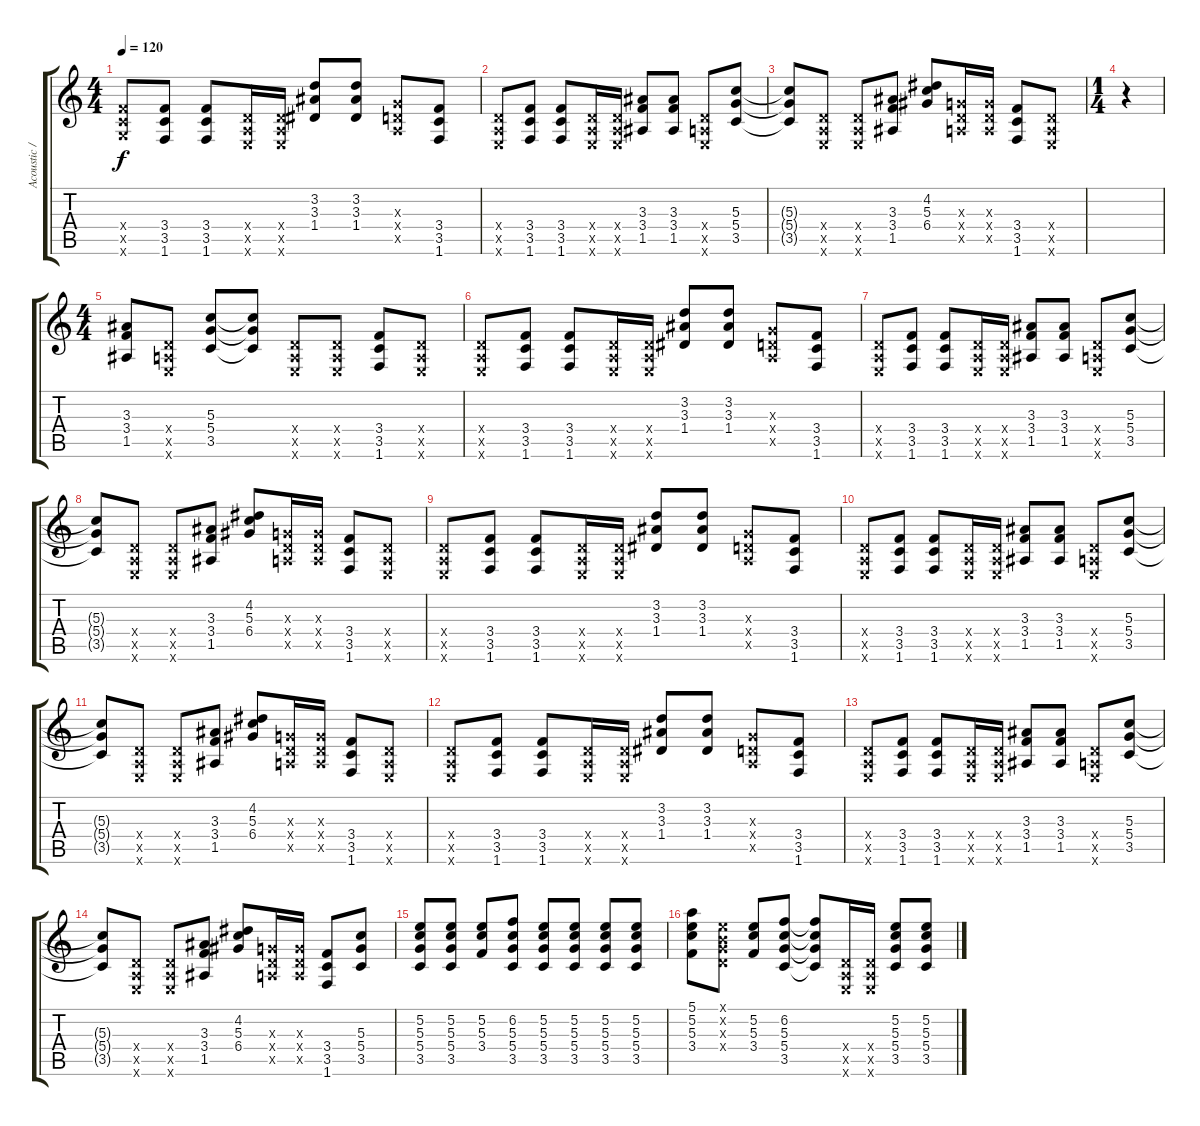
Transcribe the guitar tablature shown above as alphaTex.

\track ("Acoustic / Electric Guitar" "Acoustic /") {instrument acousticguitarsteel}
\staff {score tabs}
\tuning (E4 B3 G3 D3 A2 E2) {hide}
\ts (4 4)
\tempo 120
\clef g2
\ks c
(3.4{x} 3.5{x} 3.6{x}).8{dy f instrument electricguitarclean} (3.4 3.5 1.6).8 (3.4 3.5 1.6).8 (0.4{x} 0.5{x} 0.6{x}).16 (0.4{x} 0.5{x} 0.6{x}).16 (3.2 3.3 1.4).8 (3.2 3.3 1.4).8 (0.3{x} 0.4{x} 0.5{x}).8 (3.4 3.5 1.6).8 |
(0.4{x} 0.5{x} 0.6{x}).8 (3.4 3.5 1.6).8 (3.4 3.5 1.6).8 (0.4{x} 0.5{x} 0.6{x}).16 (0.4{x} 0.5{x} 0.6{x}).16 (3.3 3.4 1.5).8 (3.3 3.4 1.5).8 (0.4{x} 0.5{x} 0.6{x}).8 (5.3 5.4 3.5).8 |
(5.3{t} 5.4{t} 3.5{t}).8 (0.4{x} 0.5{x} 0.6{x}).8 (0.4{x} 0.5{x} 0.6{x}).8 (3.3 3.4 1.5).8 (4.2 5.3 6.4).8 (0.3{x} 0.4{x} 0.5{x}).16 (0.3{x} 0.4{x} 0.5{x}).16 (3.4 3.5 1.6).8 (0.4{x} 0.5{x} 0.6{x}).8 |
\ts (1 4)
r.4 |
\ts (4 4)
(3.3 3.4 1.5).8{instrument acousticguitarsteel} (0.4{x} 0.5{x} 0.6{x}).8 (5.3 5.4 3.5).8 (5.3{t} 5.4{t} 3.5{t}).8 (0.4{x} 0.5{x} 0.6{x}).8 (0.4{x} 0.5{x} 0.6{x}).8 (3.4 3.5 1.6).8 (0.4{x} 0.5{x} 0.6{x}).8 |
(0.4{x} 0.5{x} 0.6{x}).8 (3.4 3.5 1.6).8 (3.4 3.5 1.6).8 (0.4{x} 0.5{x} 0.6{x}).16 (0.4{x} 0.5{x} 0.6{x}).16 (3.2 3.3 1.4).8 (3.2 3.3 1.4).8 (0.3{x} 0.4{x} 0.5{x}).8 (3.4 3.5 1.6).8 |
(0.4{x} 0.5{x} 0.6{x}).8 (3.4 3.5 1.6).8 (3.4 3.5 1.6).8 (0.4{x} 0.5{x} 0.6{x}).16 (0.4{x} 0.5{x} 0.6{x}).16 (3.3 3.4 1.5).8 (3.3 3.4 1.5).8 (0.4{x} 0.5{x} 0.6{x}).8 (5.3 5.4 3.5).8 |
(5.3{t} 5.4{t} 3.5{t}).8 (0.4{x} 0.5{x} 0.6{x}).8 (0.4{x} 0.5{x} 0.6{x}).8 (3.3 3.4 1.5).8 (4.2 5.3 6.4).8 (0.3{x} 0.4{x} 0.5{x}).16 (0.3{x} 0.4{x} 0.5{x}).16 (3.4 3.5 1.6).8 (0.4{x} 0.5{x} 0.6{x}).8 |
(0.4{x} 0.5{x} 0.6{x}).8 (3.4 3.5 1.6).8 (3.4 3.5 1.6).8 (0.4{x} 0.5{x} 0.6{x}).16 (0.4{x} 0.5{x} 0.6{x}).16 (3.2 3.3 1.4).8 (3.2 3.3 1.4).8 (0.3{x} 0.4{x} 0.5{x}).8 (3.4 3.5 1.6).8 |
(0.4{x} 0.5{x} 0.6{x}).8 (3.4 3.5 1.6).8 (3.4 3.5 1.6).8 (0.4{x} 0.5{x} 0.6{x}).16 (0.4{x} 0.5{x} 0.6{x}).16 (3.3 3.4 1.5).8 (3.3 3.4 1.5).8 (0.4{x} 0.5{x} 0.6{x}).8 (5.3 5.4 3.5).8 |
(5.3{t} 5.4{t} 3.5{t}).8 (0.4{x} 0.5{x} 0.6{x}).8 (0.4{x} 0.5{x} 0.6{x}).8 (3.3 3.4 1.5).8 (4.2 5.3 6.4).8 (0.3{x} 0.4{x} 0.5{x}).16 (0.3{x} 0.4{x} 0.5{x}).16 (3.4 3.5 1.6).8 (0.4{x} 0.5{x} 0.6{x}).8 |
(0.4{x} 0.5{x} 0.6{x}).8 (3.4 3.5 1.6).8 (3.4 3.5 1.6).8 (0.4{x} 0.5{x} 0.6{x}).16 (0.4{x} 0.5{x} 0.6{x}).16 (3.2 3.3 1.4).8 (3.2 3.3 1.4).8 (0.3{x} 0.4{x} 0.5{x}).8 (3.4 3.5 1.6).8 |
(0.4{x} 0.5{x} 0.6{x}).8 (3.4 3.5 1.6).8 (3.4 3.5 1.6).8 (0.4{x} 0.5{x} 0.6{x}).16 (0.4{x} 0.5{x} 0.6{x}).16 (3.3 3.4 1.5).8 (3.3 3.4 1.5).8 (0.4{x} 0.5{x} 0.6{x}).8 (5.3 5.4 3.5).8 |
(5.3{t} 5.4{t} 3.5{t}).8 (0.4{x} 0.5{x} 0.6{x}).8 (0.4{x} 0.5{x} 0.6{x}).8 (3.3 3.4 1.5).8 (4.2 5.3 6.4).8 (0.3{x} 0.4{x} 0.5{x}).16 (0.3{x} 0.4{x} 0.5{x}).16 (3.4 3.5 1.6).8 (5.3 5.4 3.5).8 |
(5.2 5.3 5.4 3.5).8{instrument overdrivenguitar} (5.2 5.3 5.4 3.5).8 (5.2 5.3 3.4).8 (6.2 5.3 5.4 3.5).8 (5.2 5.3 5.4 3.5).8 (5.2 5.3 5.4 3.5).8 (5.2 5.3 5.4 3.5).8 (5.2 5.3 5.4 3.5).8 |
(5.1 5.2 5.3 3.4).8 (0.1{x} 0.2{x} 0.3{x} 0.4{x}).8 (5.2 5.3 3.4).8 (6.2 5.3 5.4 3.5).8 (6.2{t} 5.3{t} 5.4{t} 3.5{t}).8 (0.4{x} 0.5{x} 0.6{x}).16 (0.4{x} 0.5{x} 0.6{x}).16 (5.2 5.3 5.4 3.5).8 (5.2 5.3 5.4 3.5).8
